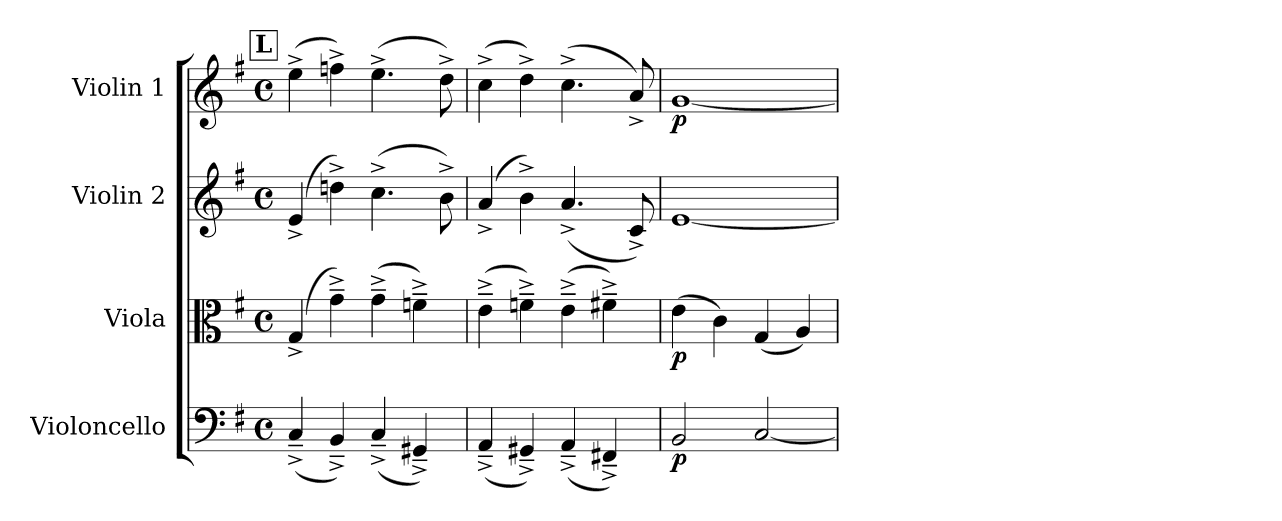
**kern	**dynam	**kern	**dynam	**kern	**kern	**dynam
*part4	*part4	*part3	*part3	*part2	*part1	*part1
*staff4	*staff4	*staff3	*staff3	*staff2	*staff1	*staff1
*I"Violoncello	*	*I"Viola	*	*I"Violin 2	*I"Violin 1	*
*I'Vc	*	*I'Vla	*	*I'Vln	*I'Vln	*
!!LO:LB:g=z
*clefF4	*	*clefC3	*	*clefG2	*clefG2	*
*k[f#]	*	*k[f#]	*	*k[f#]	*k[f#]	*
*M4/4	*	*M4/4	*	*M4/4	*M4/4	*
*met(c)	*	*met(c)	*	*met(c)	*met(c)	*
!!LO:REH:place=s1:a:B:cj:fs=14:t=L
=238	=238	=238	=238	=238	=238	=238
(4C~^/	.	(4G^/	.	(4e^/	(4ee^\	.
4BB~^/)	.	4g~^\)	.	4ddn^\)	4ffn^\)	.
(4C~^/	.	(4g~^\	.	(4.cc^\	(4.ee^\	.
4GG#X~^/)	.	4fn~^\)	.	.	.	.
.	.	.	.	8b^\)	8dd^\)	.
=239	=239	=239	=239	=239	=239	=239
(4AA~^/	.	(4e~^\	.	(4a^/	(4cc^\	.
4GG#X~^/)	.	4fn~^\)	.	4b^\)	4dd^\)	.
(4AA~^/	.	(4e~^\	.	(4.a^/	(4.cc^\	.
4FF#X~^/)	.	4f#X~^\)	.	.	.	.
.	.	.	.	8c^/)	8a^/)	.
=240	=240	=240	=240	=240	=240	=240
!	!LO:DY:b	!	!LO:DY:b	!	!	!LO:DY:b
2BB/	p	(4e\	p	[1e	[1g	p
.	.	4c\)	.	.	.	.
[2C/	.	(4G/	.	.	.	.
.	.	4A/)	.	.	.	.
=	=	=	=	=	=	=
*-	*-	*-	*-	*-	*-	*-
